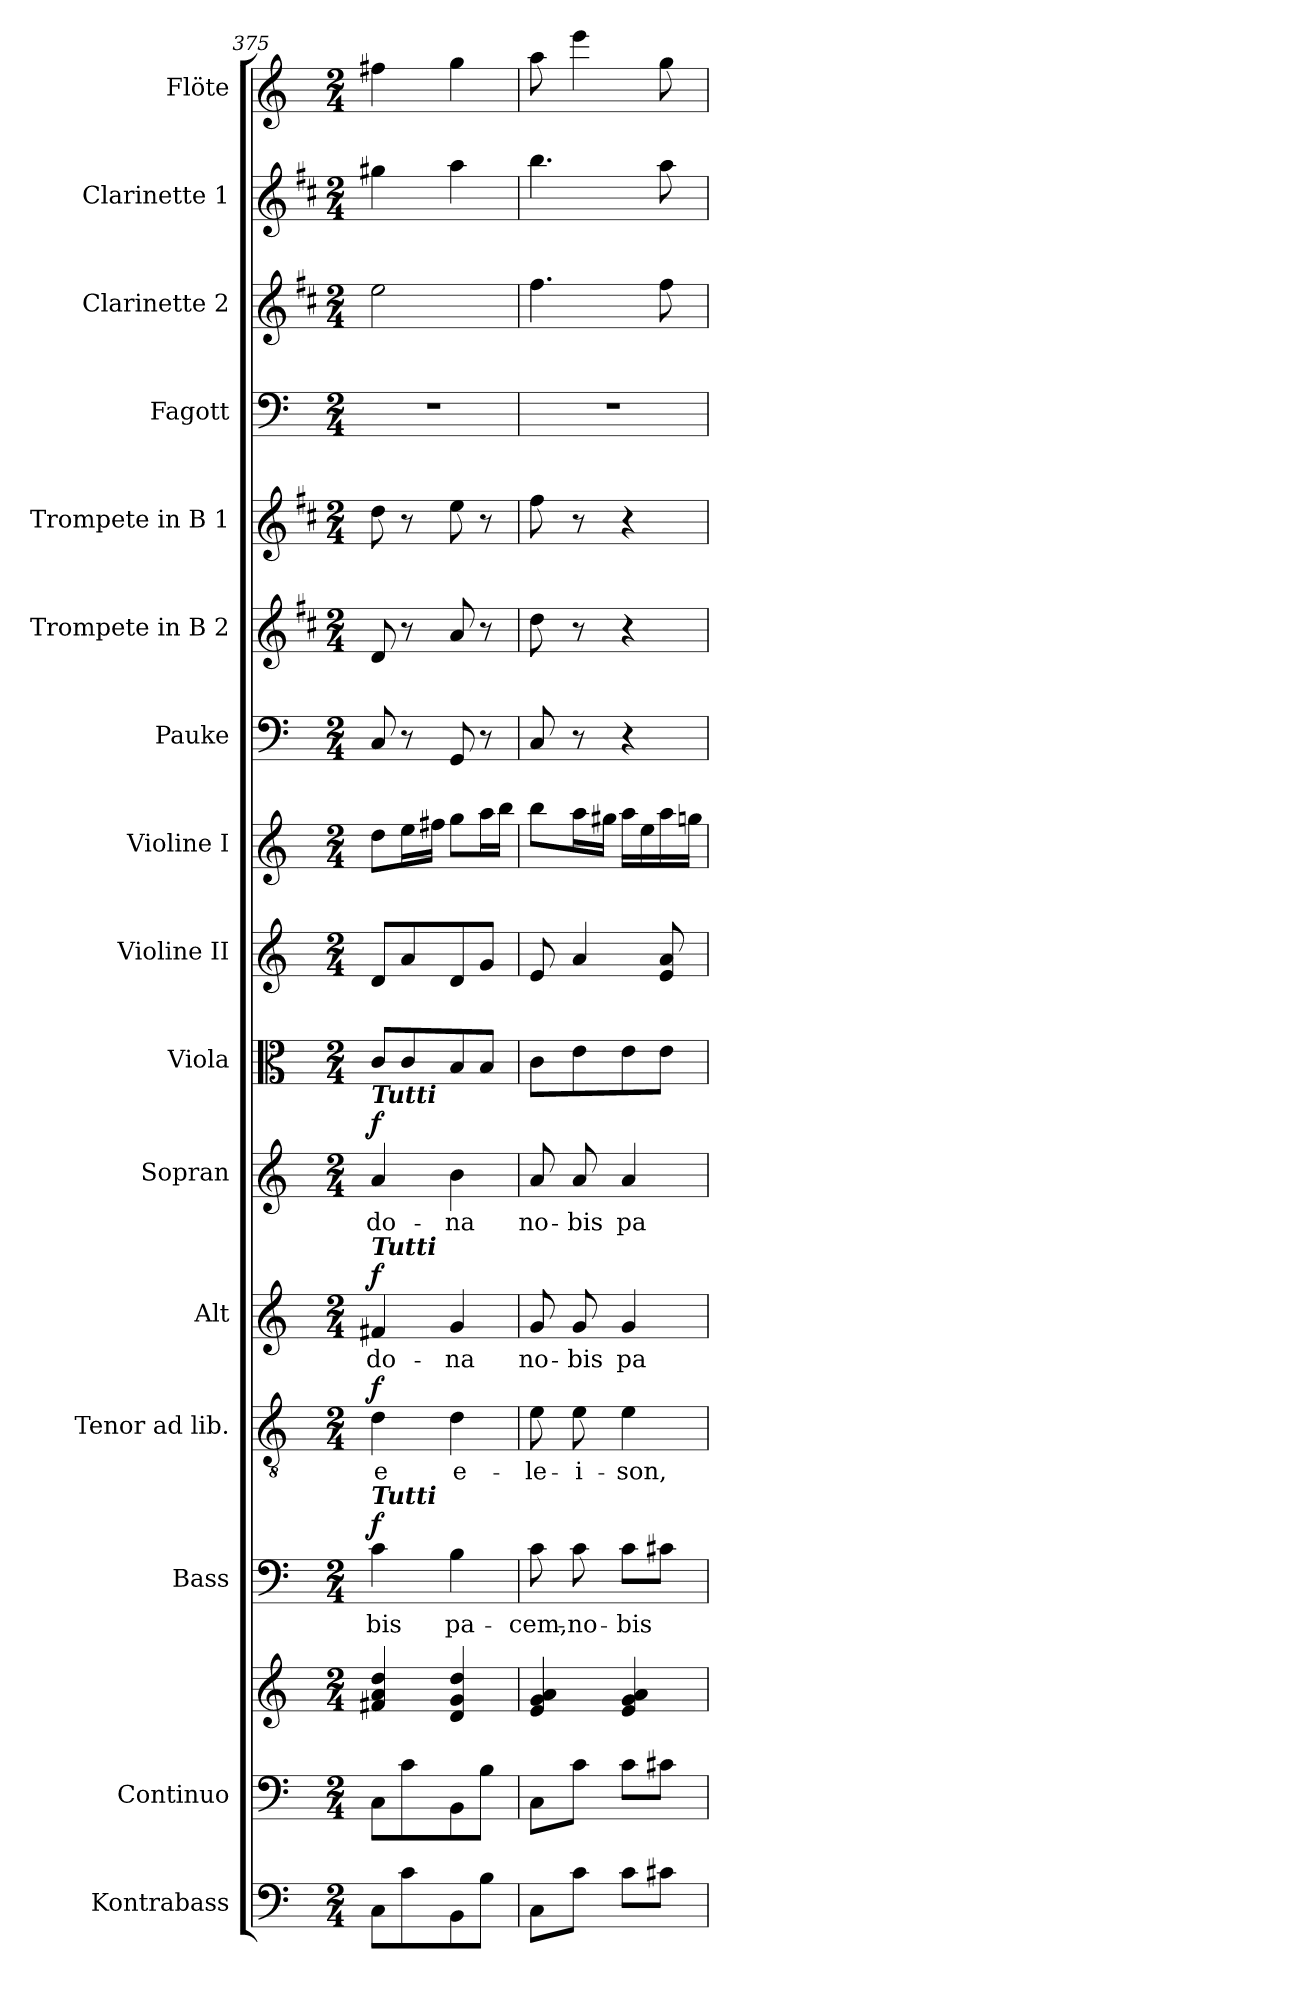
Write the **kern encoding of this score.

**kern	**kern	**kern	**kern	**text	**dynam	**kern	**text	**dynam	**kern	**text	**dynam	**kern	**text	**dynam	**kern	**kern	**kern	**kern	**kern	**kern	**kern	**kern	**kern	**kern
*part16	*part15	*part15	*part14	*part14	*part14	*part13	*part13	*part13	*part12	*part12	*part12	*part11	*part11	*part11	*part10	*part9	*part8	*part7	*part6	*part5	*part4	*part3	*part2	*part1
*staff17	*staff16	*staff15	*staff14	*staff14	*staff14	*staff13	*staff13	*staff13	*staff12	*staff12	*staff12	*staff11	*staff11	*staff11	*staff10	*staff9	*staff8	*staff7	*staff6	*staff5	*staff4	*staff3	*staff2	*staff1
*I"Kontrabass	*I"Continuo	*	*I"Bass	*	*	*I"Tenor ad lib.	*	*	*I"Alt	*	*	*I"Sopran	*	*	*I"Viola	*I"Violine II	*I"Violine I	*I"Pauke	*I"Trompete in B 2	*I"Trompete in B 1	*I"Fagott	*I"Clarinette 2	*I"Clarinette 1	*I"Flöte
*I'Kb.	*I'cont.	*	*I'B	*	*	*I'T	*	*	*I'A	*	*	*I'S	*	*	*I'Vla.	*I'Vl. II	*I'Vl. I	*I'Pk.	*	*	*I'Fg.	*I'Cl. 2	*I'Cl. 1	*I'Fl.
*clefF4	*clefF4	*clefG2	*clefF4	*	*	*clefGv2	*	*	*clefG2	*	*	*clefG2	*	*	*clefC3	*clefG2	*clefG2	*clefF4	*clefG2	*clefG2	*clefF4	*clefG2	*clefG2	*clefG2
*ITrd7c12	*	*	*	*	*	*	*	*	*	*	*	*	*	*	*	*	*	*	*ITrd1c2	*ITrd1c2	*	*ITrd1c2	*ITrd1c2	*
*k[]	*k[]	*k[]	*k[]	*	*	*k[]	*	*	*k[]	*	*	*k[]	*	*	*k[]	*k[]	*k[]	*k[]	*k[]	*k[]	*k[]	*k[]	*k[]	*k[]
*C:	*C:	*C:	*C:	*	*	*C:	*	*	*C:	*	*	*C:	*	*	*C:	*C:	*C:	*C:	*C:	*C:	*C:	*C:	*C:	*C:
*M2/4	*M2/4	*M2/4	*M2/4	*	*	*M2/4	*	*	*M2/4	*	*	*M2/4	*	*	*M2/4	*M2/4	*M2/4	*M2/4	*M2/4	*M2/4	*M2/4	*M2/4	*M2/4	*M2/4
=375	=375	=375	=375	=375	=375	=375	=375	=375	=375	=375	=375	=375	=375	=375	=375	=375	=375	=375	=375	=375	=375	=375	=375	=375
!	!	!	!	!	!	!	!	!	!	!	!	!LO:TX:a:Bi:t=Tutti	!	!	!	!	!	!	!	!	!	!	!	!
!	!	!	!	!	!	!	!	!	!LO:TX:a:Bi:t=Tutti	!	!	!	!	!	!	!	!	!	!	!	!	!	!	!
!	!	!	!LO:TX:a:Bi:t=Tutti	!	!	!	!	!	!	!	!	!	!	!	!	!	!	!	!	!	!	!	!	!
!	!	!	!	!LO:LY:b	!LO:DY:a	!	!LO:LY:b	!LO:DY:a	!	!LO:LY:b	!LO:DY:a	!	!LO:LY:b	!LO:DY:a	!	!	!	!	!	!	!	!	!	!
8CC\L	8C\L	4f#X/ 4a/ 4dd/	4c\	-bis	f	4d\	-e	f	4f#X/	do-	f	4a/	do-	f	8c/L	8d/L	8dd\L	8C/	8c/	8cc\	2r	2dd\	4ff#X\	4ff#X\
8C\	8c\	.	.	.	.	.	.	.	.	.	.	.	.	.	8c/	8a/	16ee\L	8r	8r	8r	.	.	.	.
.	.	.	.	.	.	.	.	.	.	.	.	.	.	.	.	.	16ff#X\JJ	.	.	.	.	.	.	.
!	!	!	!	!LO:LY:b	!	!	!LO:LY:b	!	!	!LO:LY:b	!	!	!LO:LY:b	!	!	!	!	!	!	!	!	!	!	!
8BBB\	8BB\	4d/ 4g/ 4dd/	4B\	pa-	.	4d\	e-	.	4g/	-na	.	4b\	-na	.	8B/	8d/	8gg\L	8GG/	8g/	8dd\	.	.	4gg\	4gg\
8BB\J	8B\J	.	.	.	.	.	.	.	.	.	.	.	.	.	8B/J	8g/J	16aa\L	8r	8r	8r	.	.	.	.
.	.	.	.	.	.	.	.	.	.	.	.	.	.	.	.	.	16bb\JJ	.	.	.	.	.	.	.
=376	=376	=376	=376	=376	=376	=376	=376	=376	=376	=376	=376	=376	=376	=376	=376	=376	=376	=376	=376	=376	=376	=376	=376	=376
!	!	!	!	!LO:LY:b	!	!	!LO:LY:b	!	!	!LO:LY:b	!	!	!LO:LY:b	!	!	!	!	!	!	!	!	!	!	!
8CC\L	8C\L	4e/ 4g/ 4a/	8c\	-cem,-	.	8e\	-le-	.	8g/	no-	.	8a/	no-	.	8c\L	8e/	8bb\L	8C/	8cc\	8ee\	2r	4.ee\	4.aa\	8aa\
!	!	!	!	!LO:LY:b	!	!	!LO:LY:b	!	!	!LO:LY:b	!	!	!LO:LY:b	!	!	!	!	!	!	!	!	!	!	!
8C\J	8c\J	.	8c\	-no-	.	8e\	-i-	.	8g/	-bis	.	8a/	-bis	.	8e\	4a/	16aa\L	8r	8r	8r	.	.	.	4eee\
.	.	.	.	.	.	.	.	.	.	.	.	.	.	.	.	.	16gg#X\JJ	.	.	.	.	.	.	.
!	!	!	!	!LO:LY:b	!	!	!LO:LY:b	!	!	!LO:LY:b	!	!	!LO:LY:b	!	!	!	!	!	!	!	!	!	!	!
8C\L	8c\L	4e/ 4g/ 4a/	8c\L	-bis	.	4e\	-son,	.	4g/	pa-	.	4a/	pa-	.	8e\	.	16aa\LL	4r	4r	4r	.	.	.	.
.	.	.	.	.	.	.	.	.	.	.	.	.	.	.	.	.	16ee\	.	.	.	.	.	.	.
8C#X\J	8c#X\J	.	8c#X\J	.	.	.	.	.	.	.	.	.	.	.	8e\J	8e/ 8a/	16aa\	.	.	.	.	8ee\	8gg\	8gg\
.	.	.	.	.	.	.	.	.	.	.	.	.	.	.	.	.	16ggn\JJ	.	.	.	.	.	.	.
=	=	=	=	=	=	=	=	=	=	=	=	=	=	=	=	=	=	=	=	=	=	=	=	=
*-	*-	*-	*-	*-	*-	*-	*-	*-	*-	*-	*-	*-	*-	*-	*-	*-	*-	*-	*-	*-	*-	*-	*-	*-
